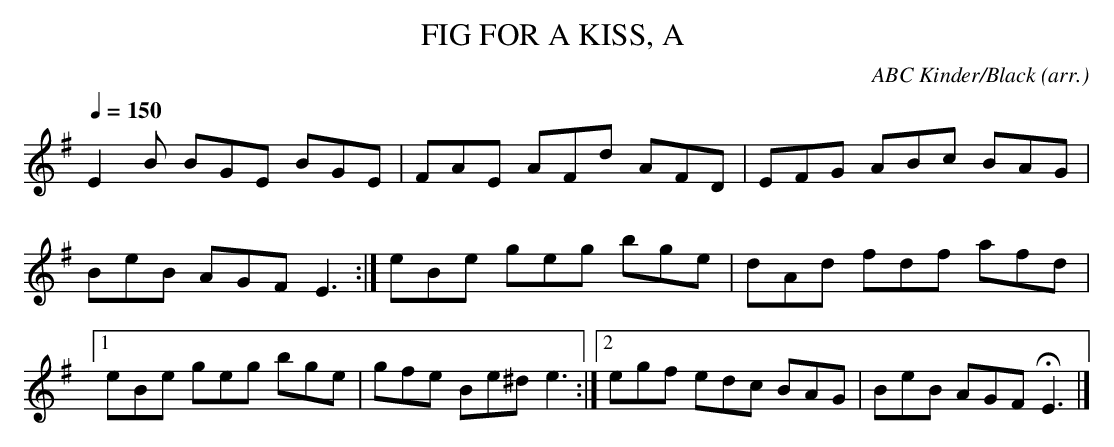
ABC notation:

X:1
T:FIG FOR A KISS, A \
C:ABC Kinder/Black (arr.)\
first part is closer to tunes in the "Dublin Streets" family.\
M:9/8\
L:1/8\
Q:1/4=150\
K:Em\
E2B BGE BGE|FAE AFd AFD|\
EFG ABc BAG|BeB AGF E3:|\
eBe geg bge|dAd fdf afd|\
[1 eBe geg bge|gfe Be^d e3 :|\
[2 egf edc BAG|BeB AGF HE3|]\
\
\
